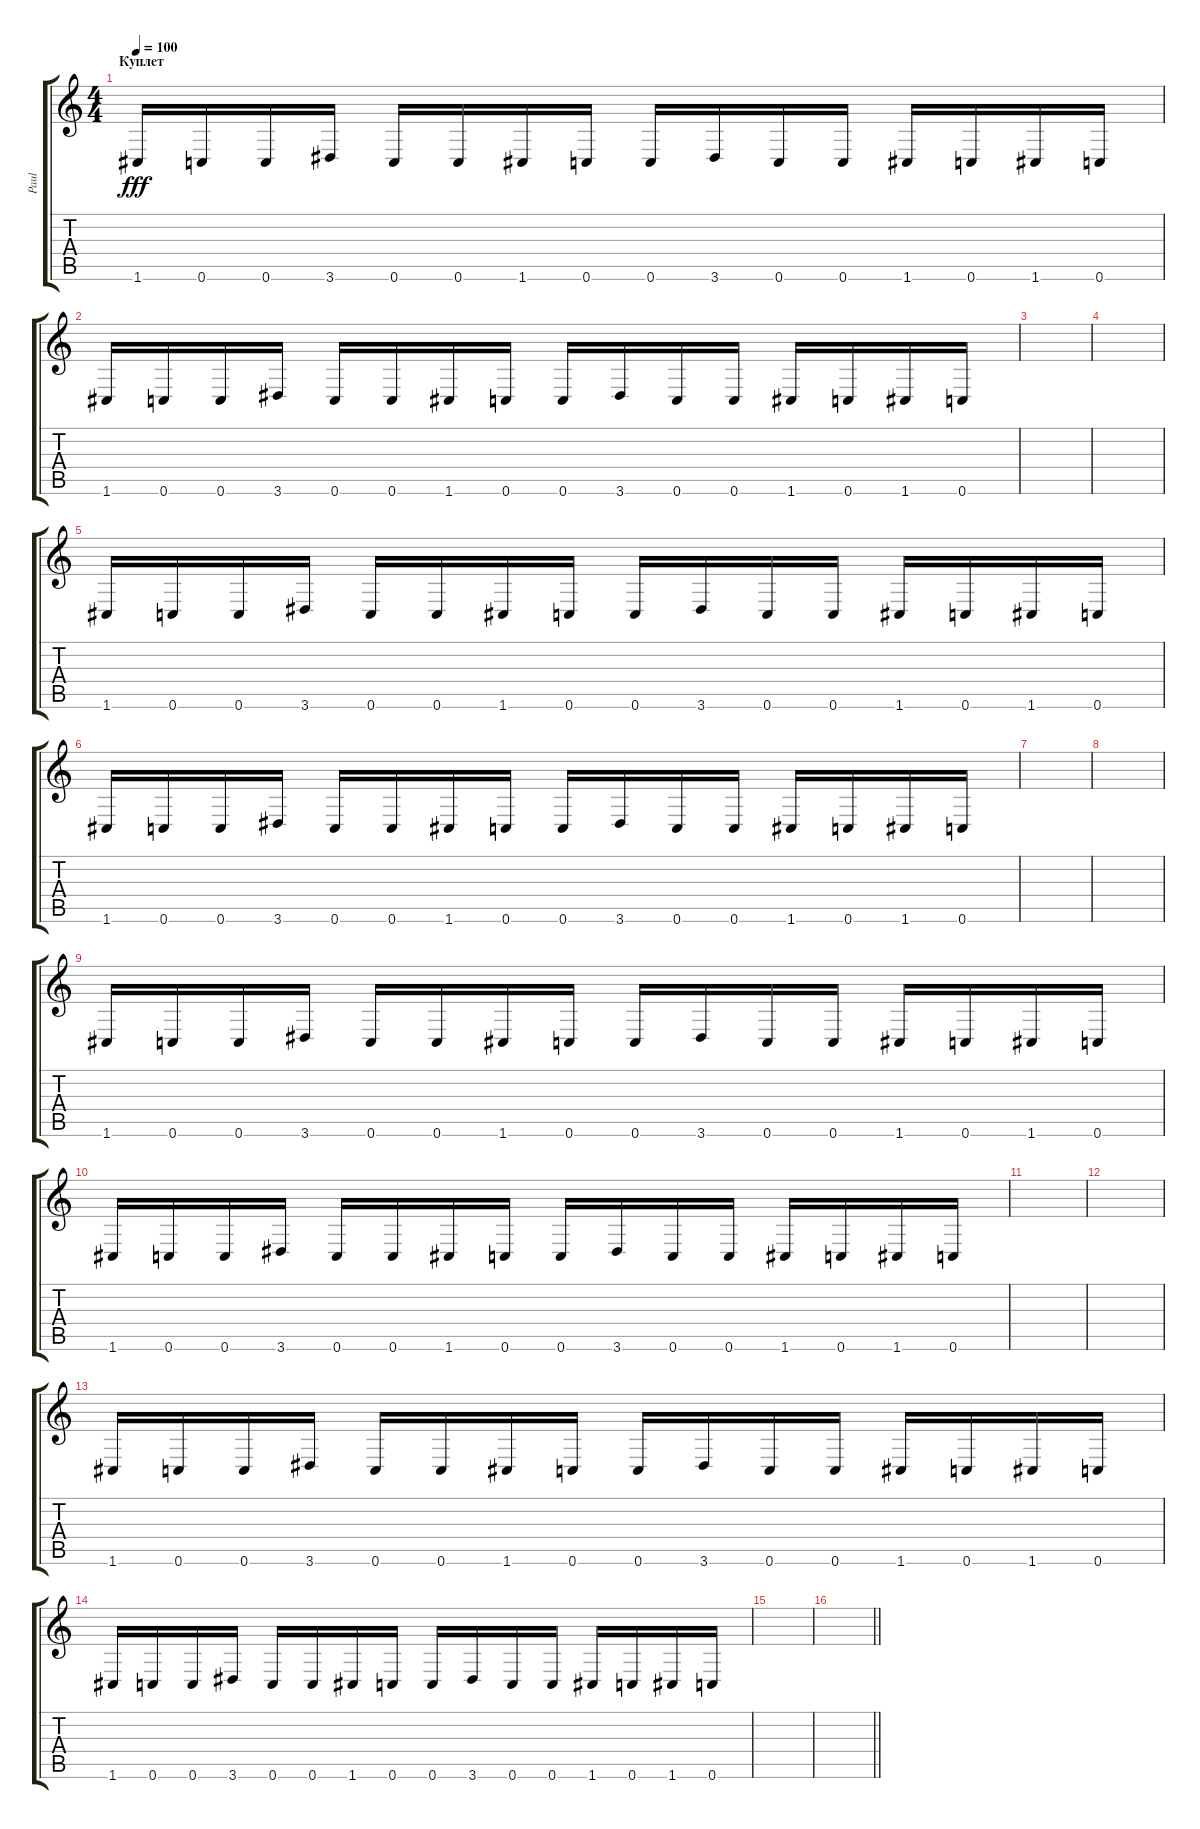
\track ("Paul" "Paul") {instrument distortionguitar}
\staff {score tabs}
\tuning (E4 C4 G3 C3 G2 C2) {hide}
\ts (4 4)
\section ("" "Куплет")
\tempo 100
\clef g2
\ks c
1.6.16{dy fff} 0.6.16 0.6.16 3.6.16 0.6.16 0.6.16 1.6.16 0.6.16 0.6.16 3.6.16 0.6.16 0.6.16 1.6.16 0.6.16 1.6.16 0.6.16 |
1.6.16 0.6.16 0.6.16 3.6.16 0.6.16 0.6.16 1.6.16 0.6.16 0.6.16 3.6.16 0.6.16 0.6.16 1.6.16 0.6.16 1.6.16 0.6.16 |
|
|
1.6.16 0.6.16 0.6.16 3.6.16 0.6.16 0.6.16 1.6.16 0.6.16 0.6.16 3.6.16 0.6.16 0.6.16 1.6.16 0.6.16 1.6.16 0.6.16 |
1.6.16 0.6.16 0.6.16 3.6.16 0.6.16 0.6.16 1.6.16 0.6.16 0.6.16 3.6.16 0.6.16 0.6.16 1.6.16 0.6.16 1.6.16 0.6.16 |
|
|
1.6.16 0.6.16 0.6.16 3.6.16 0.6.16 0.6.16 1.6.16 0.6.16 0.6.16 3.6.16 0.6.16 0.6.16 1.6.16 0.6.16 1.6.16 0.6.16 |
1.6.16 0.6.16 0.6.16 3.6.16 0.6.16 0.6.16 1.6.16 0.6.16 0.6.16 3.6.16 0.6.16 0.6.16 1.6.16 0.6.16 1.6.16 0.6.16 |
|
|
1.6.16 0.6.16 0.6.16 3.6.16 0.6.16 0.6.16 1.6.16 0.6.16 0.6.16 3.6.16 0.6.16 0.6.16 1.6.16 0.6.16 1.6.16 0.6.16 |
1.6.16 0.6.16 0.6.16 3.6.16 0.6.16 0.6.16 1.6.16 0.6.16 0.6.16 3.6.16 0.6.16 0.6.16 1.6.16 0.6.16 1.6.16 0.6.16 |
|
\barLineRight lightlight
